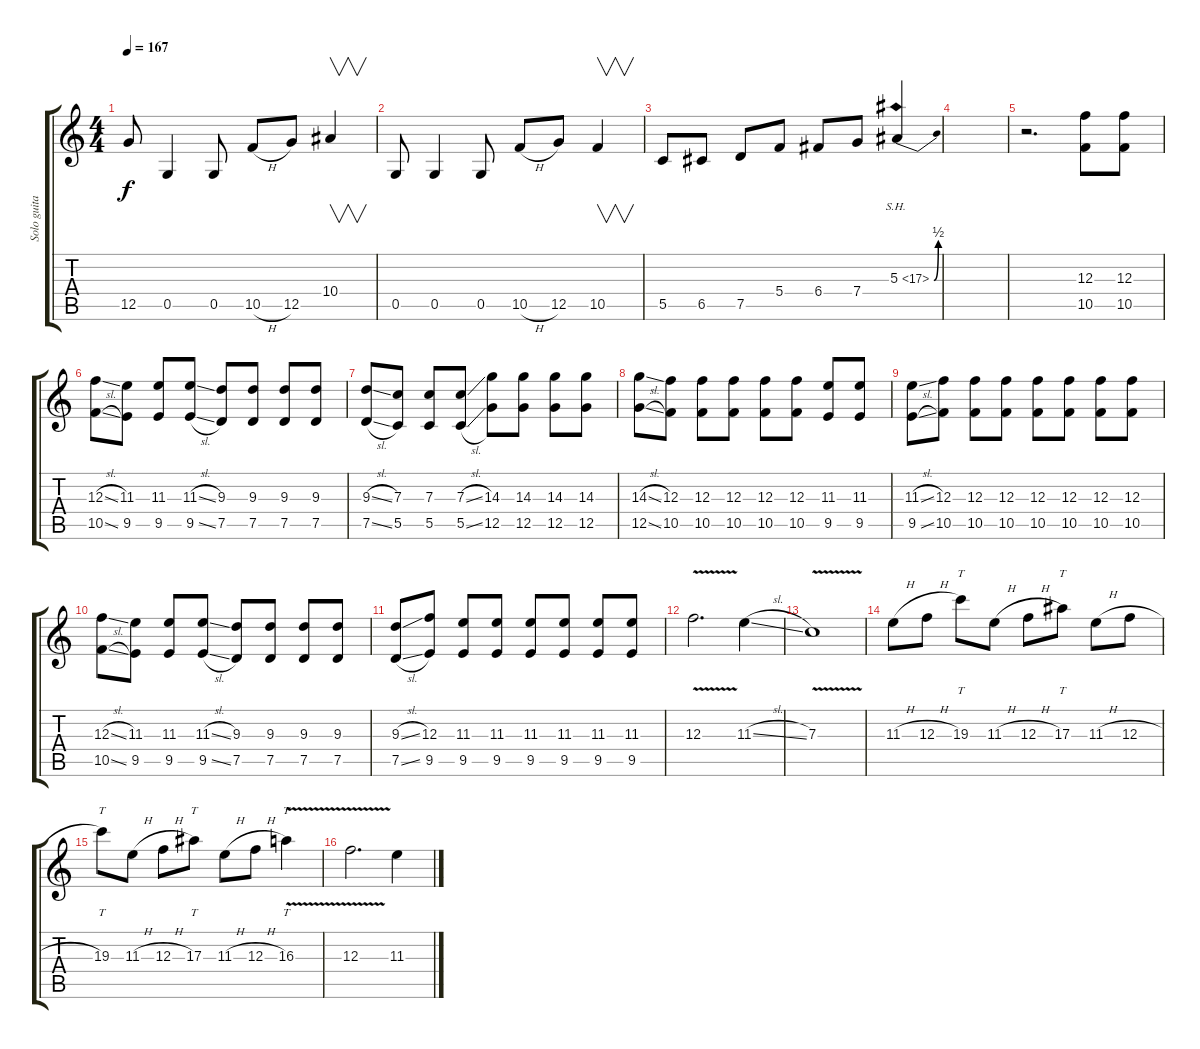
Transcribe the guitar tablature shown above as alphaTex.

\track ("Solo guitar" "Solo guita") {instrument overdrivenguitar}
\staff {score tabs}
\tuning (D4 A3 F3 C3 G2 C2) {hide}
\ts (4 4)
\tempo 167
\clef g2
\ks c
12.5{t}.8{dy f} 0.5.4 0.5.8 10.5{h}.8 12.5.8 10.4.4{v} |
0.5.8 0.5.4 0.5.8 10.5{h}.8 12.5.8 10.5.4{v} |
5.5.8 6.5.8 7.5.8 5.4.8 6.4.8 7.4.8 5.3{be (bend 0 0 60 2) sh 12}.4 |
|
r.2{d} (12.3 10.5).8 (12.3 10.5).8 |
(12.3{sl} 10.5{sl}).8 (11.3 9.5).8 (11.3 9.5).8 (11.3{sl} 9.5{sl}).8 (9.3 7.5).8 (9.3 7.5).8 (9.3 7.5).8 (9.3 7.5).8 |
(9.3{sl} 7.5{sl}).8 (7.3 5.5).8 (7.3 5.5).8 (7.3{sl} 5.5{sl}).8 (14.3 12.5).8 (14.3 12.5).8 (14.3 12.5).8 (14.3 12.5).8 |
(14.3{sl} 12.5{sl}).8 (12.3 10.5).8 (12.3 10.5).8 (12.3 10.5).8 (12.3 10.5).8 (12.3 10.5).8 (11.3 9.5).8 (11.3 9.5).8 |
(11.3{sl} 9.5{sl}).8 (12.3 10.5).8 (12.3 10.5).8 (12.3 10.5).8 (12.3 10.5).8 (12.3 10.5).8 (12.3 10.5).8 (12.3 10.5).8 |
(12.3{sl} 10.5{sl}).8 (11.3 9.5).8 (11.3 9.5).8 (11.3{sl} 9.5{sl}).8 (9.3 7.5).8 (9.3 7.5).8 (9.3 7.5).8 (9.3 7.5).8 |
(9.3{sl} 7.5{sl}).8 (12.3 9.5).8 (11.3 9.5).8 (11.3 9.5).8 (11.3 9.5).8 (11.3 9.5).8 (11.3 9.5).8 (11.3 9.5).8 |
12.3{v}.2{d} 11.3{sl}.4 |
7.3{v}.1 |
11.3{h}.8 12.3{h}.8 19.3.8{tt} 11.3{h}.8 12.3{h}.8 17.3.8{tt} 11.3{h}.8 12.3{h}.8 |
19.3.8{tt} 11.3{h}.8 12.3{h}.8 17.3.8{tt} 11.3{h}.8 12.3{h}.8 16.3{v}.4{tt} |
12.3{v}.2{d} 11.3{sl}.4
